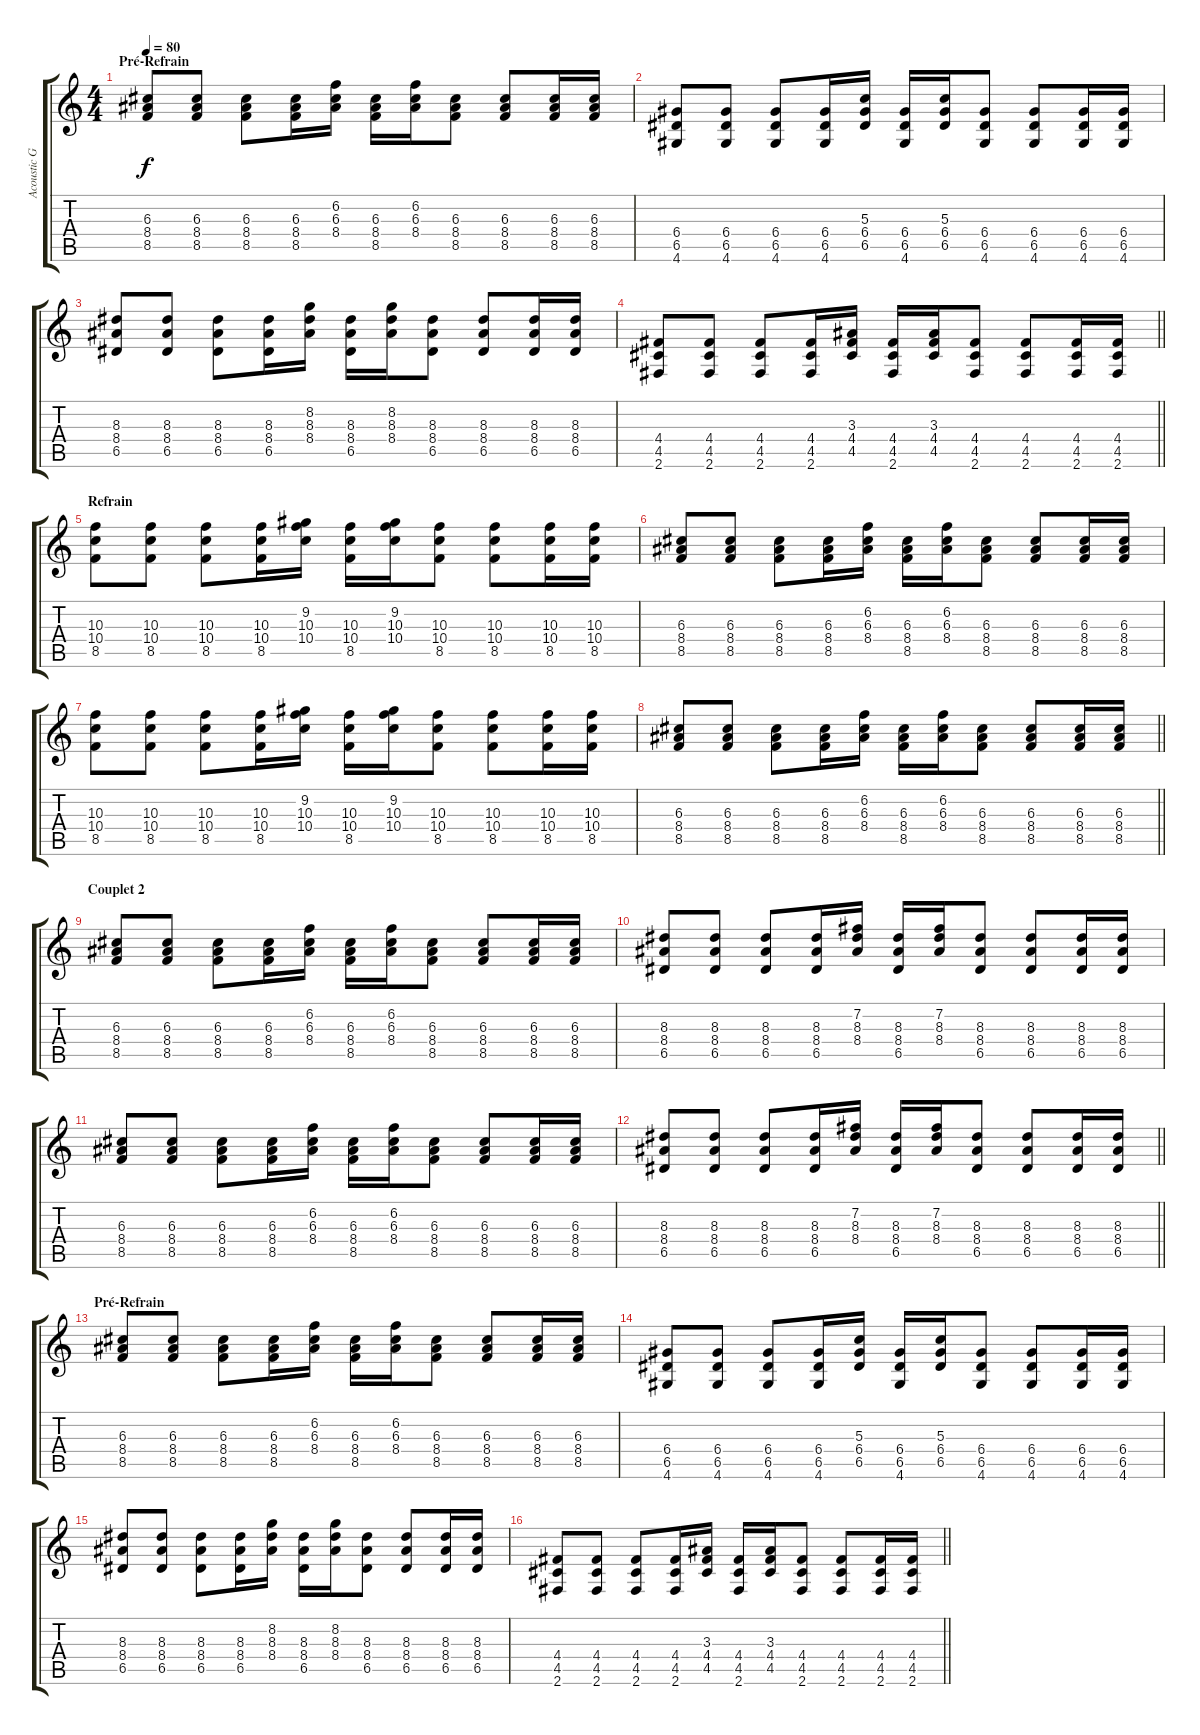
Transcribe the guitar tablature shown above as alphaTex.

\track ("Acoustic Guitar" "Acoustic G") {instrument acousticguitarsteel}
\staff {score tabs}
\tuning (E4 B3 G3 D3 A2 E2) {hide}
\ts (4 4)
\section ("" "Pré-Refrain")
\tempo 80
\clef g2
\ks c
(6.3 8.4 8.5).8{dy f} (6.3 8.4 8.5).8 (6.3 8.4 8.5).8 (6.3 8.4 8.5).16 (6.2 6.3 8.4).16 (6.3 8.4 8.5).16 (6.2 6.3 8.4).16 (6.3 8.4 8.5).8 (6.3 8.4 8.5).8 (6.3 8.4 8.5).16 (6.3 8.4 8.5).16 |
(6.4 6.5 4.6).8 (6.4 6.5 4.6).8 (6.4 6.5 4.6).8 (6.4 6.5 4.6).16 (5.3 6.4 6.5).16 (6.4 6.5 4.6).16 (5.3 6.4 6.5).16 (6.4 6.5 4.6).8 (6.4 6.5 4.6).8 (6.4 6.5 4.6).16 (6.4 6.5 4.6).16 |
(8.3 8.4 6.5).8 (8.3 8.4 6.5).8 (8.3 8.4 6.5).8 (8.3 8.4 6.5).16 (8.2 8.3 8.4).16 (8.3 8.4 6.5).16 (8.2 8.3 8.4).16 (8.3 8.4 6.5).8 (8.3 8.4 6.5).8 (8.3 8.4 6.5).16 (8.3 8.4 6.5).16 |
\barLineRight lightlight
(4.4 4.5 2.6).8 (4.4 4.5 2.6).8 (4.4 4.5 2.6).8 (4.4 4.5 2.6).16 (3.3 4.4 4.5).16 (4.4 4.5 2.6).16 (3.3 4.4 4.5).16 (4.4 4.5 2.6).8 (4.4 4.5 2.6).8 (4.4 4.5 2.6).16 (4.4 4.5 2.6).16 |
\section ("" "Refrain")
(10.3 10.4 8.5).8 (10.3 10.4 8.5).8 (10.3 10.4 8.5).8 (10.3 10.4 8.5).16 (9.2 10.3 10.4).16 (10.3 10.4 8.5).16 (9.2 10.3 10.4).16 (10.3 10.4 8.5).8 (10.3 10.4 8.5).8 (10.3 10.4 8.5).16 (10.3 10.4 8.5).16 |
(6.3 8.4 8.5).8 (6.3 8.4 8.5).8 (6.3 8.4 8.5).8 (6.3 8.4 8.5).16 (6.2 6.3 8.4).16 (6.3 8.4 8.5).16 (6.2 6.3 8.4).16 (6.3 8.4 8.5).8 (6.3 8.4 8.5).8 (6.3 8.4 8.5).16 (6.3 8.4 8.5).16 |
(10.3 10.4 8.5).8 (10.3 10.4 8.5).8 (10.3 10.4 8.5).8 (10.3 10.4 8.5).16 (9.2 10.3 10.4).16 (10.3 10.4 8.5).16 (9.2 10.3 10.4).16 (10.3 10.4 8.5).8 (10.3 10.4 8.5).8 (10.3 10.4 8.5).16 (10.3 10.4 8.5).16 |
\barLineRight lightlight
(6.3 8.4 8.5).8 (6.3 8.4 8.5).8 (6.3 8.4 8.5).8 (6.3 8.4 8.5).16 (6.2 6.3 8.4).16 (6.3 8.4 8.5).16 (6.2 6.3 8.4).16 (6.3 8.4 8.5).8 (6.3 8.4 8.5).8 (6.3 8.4 8.5).16 (6.3 8.4 8.5).16 |
\section ("" "Couplet 2")
(6.3 8.4 8.5).8 (6.3 8.4 8.5).8 (6.3 8.4 8.5).8 (6.3 8.4 8.5).16 (6.2 6.3 8.4).16 (6.3 8.4 8.5).16 (6.2 6.3 8.4).16 (6.3 8.4 8.5).8 (6.3 8.4 8.5).8 (6.3 8.4 8.5).16 (6.3 8.4 8.5).16 |
(8.3 8.4 6.5).8 (8.3 8.4 6.5).8 (8.3 8.4 6.5).8 (8.3 8.4 6.5).16 (7.2 8.3 8.4).16 (8.3 8.4 6.5).16 (7.2 8.3 8.4).16 (8.3 8.4 6.5).8 (8.3 8.4 6.5).8 (8.3 8.4 6.5).16 (8.3 8.4 6.5).16 |
(6.3 8.4 8.5).8 (6.3 8.4 8.5).8 (6.3 8.4 8.5).8 (6.3 8.4 8.5).16 (6.2 6.3 8.4).16 (6.3 8.4 8.5).16 (6.2 6.3 8.4).16 (6.3 8.4 8.5).8 (6.3 8.4 8.5).8 (6.3 8.4 8.5).16 (6.3 8.4 8.5).16 |
\barLineRight lightlight
(8.3 8.4 6.5).8 (8.3 8.4 6.5).8 (8.3 8.4 6.5).8 (8.3 8.4 6.5).16 (7.2 8.3 8.4).16 (8.3 8.4 6.5).16 (7.2 8.3 8.4).16 (8.3 8.4 6.5).8 (8.3 8.4 6.5).8 (8.3 8.4 6.5).16 (8.3 8.4 6.5).16 |
\section ("" "Pré-Refrain")
(6.3 8.4 8.5).8 (6.3 8.4 8.5).8 (6.3 8.4 8.5).8 (6.3 8.4 8.5).16 (6.2 6.3 8.4).16 (6.3 8.4 8.5).16 (6.2 6.3 8.4).16 (6.3 8.4 8.5).8 (6.3 8.4 8.5).8 (6.3 8.4 8.5).16 (6.3 8.4 8.5).16 |
(6.4 6.5 4.6).8 (6.4 6.5 4.6).8 (6.4 6.5 4.6).8 (6.4 6.5 4.6).16 (5.3 6.4 6.5).16 (6.4 6.5 4.6).16 (5.3 6.4 6.5).16 (6.4 6.5 4.6).8 (6.4 6.5 4.6).8 (6.4 6.5 4.6).16 (6.4 6.5 4.6).16 |
(8.3 8.4 6.5).8 (8.3 8.4 6.5).8 (8.3 8.4 6.5).8 (8.3 8.4 6.5).16 (8.2 8.3 8.4).16 (8.3 8.4 6.5).16 (8.2 8.3 8.4).16 (8.3 8.4 6.5).8 (8.3 8.4 6.5).8 (8.3 8.4 6.5).16 (8.3 8.4 6.5).16 |
\barLineRight lightlight
(4.4 4.5 2.6).8 (4.4 4.5 2.6).8 (4.4 4.5 2.6).8 (4.4 4.5 2.6).16 (3.3 4.4 4.5).16 (4.4 4.5 2.6).16 (3.3 4.4 4.5).16 (4.4 4.5 2.6).8 (4.4 4.5 2.6).8 (4.4 4.5 2.6).16 (4.4 4.5 2.6).16
